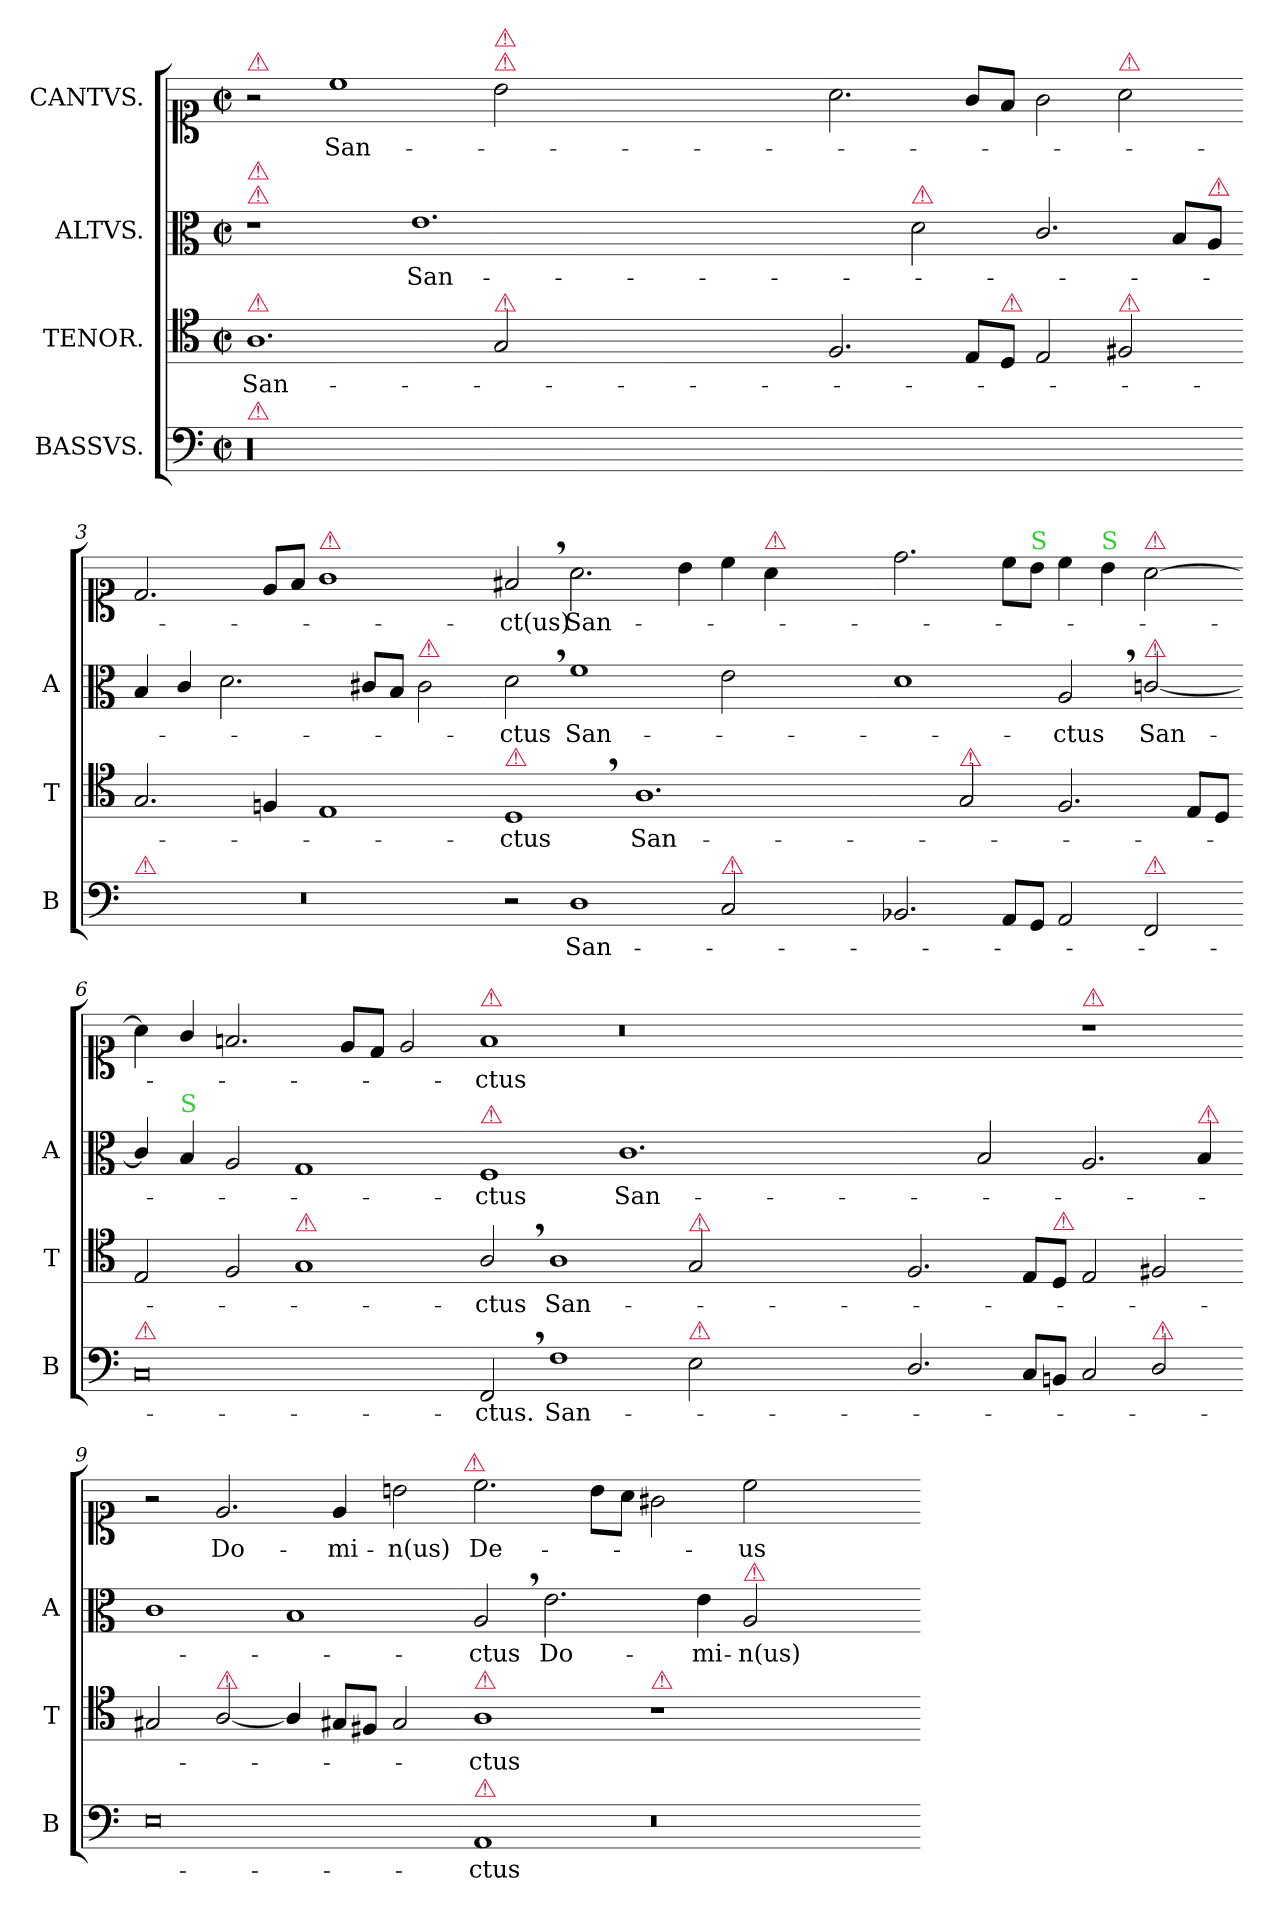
**kern	**text	**kern	**text	**kern	**text	**kern	**text
*part4	*part4	*part3	*part3	*part2	*part2	*part1	*part1
*staff4	*staff4	*staff3	*staff3	*staff2	*staff2	*staff1	*staff1
*I"BASSVS.	*	*I"TENOR.	*	*I"ALTVS.	*	*I"CANTVS.	*
*I'B	*	*I'T	*	*I'A	*	*	*
*clefF4	*	*clefC4	*	*clefC3	*	*clefC1	*
*k[]	*	*k[]	*	*k[]	*	*k[]	*
*M2/1	*	*M2/1	*	*M2/1	*	*M2/1	*
*met(c|)	*	*met(c|)	*	*met(c|)	*	*met(c|)	*
=1	=1	=1	=1	=1	=1	=1	=1
!	!	!	!	!	!	!LO:TX:a:color=crimson:t=⚠	!
!	!	!	!	!LO:TX:a:color=crimson:t=⚠	!	!	!
!	!	!	!	!LO:TX:a:color=crimson:t=⚠	!	!	!
!	!	!LO:TX:a:color=crimson:t=⚠	!	!	!	!	!
!LO:TX:a:color=crimson:t=⚠	!	!	!	!	!	!	!
00r	.	1.A\	San-	1r	.	2r	.
.	.	.	.	.	.	1cc\	San-
.	.	.	.	1.e\	San-	.	.
!	!	!	!	!	!	!LO:TX:a:color=crimson:t=⚠	!
!	!	!	!	!	!	!LO:TX:a:color=crimson:t=⚠	!
!	!	!LO:TX:a:color=crimson:t=⚠	!	!	!	!	!
.	.	2G/	.	.	.	2b\	.
.	.	0ryy	.	.	.	0ryy	.
.	.	.	.	1.ryy	.	.	.
=2-	=2-	=2-	=2-	=2-	=2-	=2-	=2-
0ryy	.	2.F/	.	2ryy	.	2.a\	.
!	!	!	!	!LO:TX:a:color=crimson:t=⚠	!	!	!
.	.	.	.	2d\	.	.	.
.	.	8E/L	.	.	.	8g/L	.
!	!	!LO:TX:a:color=crimson:t=⚠	!	!	!	!	!
.	.	8D/J	.	.	.	8f/J	.
.	.	2E/	.	2.c/	.	2g\	.
!	!	!	!	!	!	!LO:TX:a:color=crimson:t=⚠	!
!	!	!LO:TX:a:color=crimson:t=⚠	!	!	!	!	!
.	.	2F#X/	.	.	.	2a\	.
.	.	.	.	8B/L	.	.	.
!	!	!	!	!LO:TX:a:color=crimson:t=⚠	!	!	!
.	.	.	.	8A/J	.	.	.
=3-	=3-	=3-	=3-	=3-	=3-	=3-	=3-
!LO:TX:a:color=crimson:t=⚠	!	!	!	!	!	!	!
0r	.	2.G/	.	4B/	.	2.d/	.
.	.	.	.	4c/	.	.	.
.	.	.	.	2.d\	.	.	.
.	.	4Fn/	.	.	.	8e/L	.
.	.	.	.	.	.	8f/J	.
!	!	!	!	!	!	!LO:TX:a:color=crimson:t=⚠	!
.	.	1E/	.	.	.	1g\	.
.	.	.	.	8c#X/L	.	.	.
.	.	.	.	8B/J	.	.	.
!	!	!	!	!LO:TX:a:color=crimson:t=⚠	!	!	!
.	.	.	.	2c#\	.	.	.
=4-	=4-	=4-	=4-	=4-	=4-	=4-	=4-
!	!	!LO:TX:a:color=crimson:t=⚠	!	!	!	!	!
2r	.	1D,</	-ctus	2d,<\	-ctus	2f#X,</	-ct(us)
!	!	!	!	!	!LO:LY:i	!	!
1D\	San-	.	.	1f\	San-	2.a\	San-
.	.	1.A\	San-	.	.	.	.
.	.	.	.	.	.	4b\	.
!LO:TX:a:color=crimson:t=⚠	!	!	!	!	!	!	!
2C/	.	.	.	2e\	.	4cc\	.
!	!	!	!	!	!	!LO:TX:a:color=crimson:t=⚠	!
.	.	.	.	.	.	4a\	.
2ryy	.	.	.	2ryy	.	2ryy	.
=5-	=5-	=5-	=5-	=5-	=5-	=5-	=5-
2.BB-X/	.	2ryy	.	1d\	.	2.dd\	.
!	!	!LO:TX:a:color=crimson:t=⚠	!	!	!	!	!
.	.	2G/	.	.	.	.	.
8AA/L	.	.	.	.	.	8cc\L	.
!	!	!	!	!	!	!LO:TX:a:color=limegreen:t=S	!
8GG/J	.	.	.	.	.	8b\J	.
!	!	!	!	!	!LO:LY:i	!	!
2AA/	.	2.F/	.	2A,</	-ctus	4cc\	.
!	!	!	!	!	!	!LO:TX:a:color=limegreen:t=S	!
.	.	.	.	.	.	4b\	.
!	!	!	!	!	!	!LO:TX:a:color=crimson:t=⚠	!
!	!	!	!	!LO:TX:a:color=crimson:t=⚠	!	!	!
!LO:TX:a:color=crimson:t=⚠	!	!	!	!	!	!	!
2FF/	.	.	.	[2cn/	San-	[2a\	.
.	.	8E/L	.	.	.	.	.
.	.	8D/J	.	.	.	.	.
=6-	=6-	=6-	=6-	=6-	=6-	=6-	=6-
!LO:TX:a:color=crimson:t=⚠	!	!	!	!	!	!	!
0C/	.	2E/	.	4c!/]	.	4a!\]	.
!	!	!	!	!LO:TX:a:color=limegreen:t=S	!	!	!
.	.	.	.	4B/	.	4g/	.
.	.	2F/	.	2A/	.	2.fn/	.
!	!	!LO:TX:a:color=crimson:t=⚠	!	!	!	!	!
.	.	1G/	.	1G/	.	.	.
.	.	.	.	.	.	8e/L	.
.	.	.	.	.	.	8d/J	.
.	.	.	.	.	.	2e/	.
=7-	=7-	=7-	=7-	=7-	=7-	=7-	=7-
!	!	!	!	!	!	!LO:TX:a:color=crimson:t=⚠	!
!	!	!	!	!LO:TX:a:color=crimson:t=⚠	!	!	!
2FF,</	-ctus.	2A,</	-ctus	1F/	-ctus	1f/	-ctus
1F\	San-	1A\	San-	.	.	.	.
.	.	.	.	1.c\	San-	0r	.
!	!	!LO:TX:a:color=crimson:t=⚠	!	!	!	!	!
!LO:TX:a:color=crimson:t=⚠	!	!	!	!	!	!	!
2E\	.	2G/	.	.	.	.	.
1ryy	.	1ryy	.	.	.	.	.
.	.	.	.	2ryy	.	.	.
=8-	=8-	=8-	=8-	=8-	=8-	=8-	=8-
2.D/	.	2.F/	.	2ryy	.	1ryy	.
.	.	.	.	2B/	.	.	.
8C/L	.	8E/L	.	.	.	.	.
!	!	!LO:TX:a:color=crimson:t=⚠	!	!	!	!	!
8BBn/J	.	8D/J	.	.	.	.	.
!	!	!	!	!	!	!LO:TX:a:color=crimson:t=⚠	!
2C/	.	2E/	.	2.A/	.	1r	.
!LO:TX:a:color=crimson:t=⚠	!	!	!	!	!	!	!
2D/	.	2F#X/	.	.	.	.	.
!	!	!	!	!LO:TX:a:color=crimson:t=⚠	!	!	!
.	.	.	.	4B/	.	.	.
=9-	=9-	=9-	=9-	=9-	=9-	=9-	=9-
0E\	.	2G#X/	.	1c\	.	2r	.
!	!	!LO:TX:a:color=crimson:t=⚠	!	!	!	!	!
.	.	[2A/	.	.	.	2.e/	Do-
.	.	4A!/]	.	1B/	.	.	.
.	.	8G#X/L	.	.	.	4e/	-mi-
.	.	8F#X/J	.	.	.	.	.
.	.	2G#/	.	.	.	2bn\	-n(us)
!	!	!	!	!	!	!LO:TX:a:color=crimson:t=⚠	!
=10-	=10-	=10-	=10-	=10-	=10-	=10-	=10-
!	!	!LO:TX:a:color=crimson:t=⚠	!	!	!	!	!
!LO:TX:a:color=crimson:t=⚠	!	!	!	!	!	!	!
1AA/	-ctus	1A\	-ctus	2A,</	-ctus	2.cc\	De-
.	.	.	.	2.e\	Do-	.	.
.	.	.	.	.	.	8b\L	.
.	.	.	.	.	.	8a\J	.
!	!	!LO:TX:a:color=crimson:t=⚠	!	!	!	!	!
0r	.	1r	.	.	.	2g#X\	.
.	.	.	.	4e\	-mi-	.	.
!	!	!	!	!LO:TX:a:color=crimson:t=⚠	!	!	!
.	.	.	.	2A/	-n(us)	2cc\	-us
.	.	1ryy	.	1ryy	.	1ryy	.
=-	=-	=-	=-	=-	=-	=-	=-
*-	*-	*-	*-	*-	*-	*-	*-
